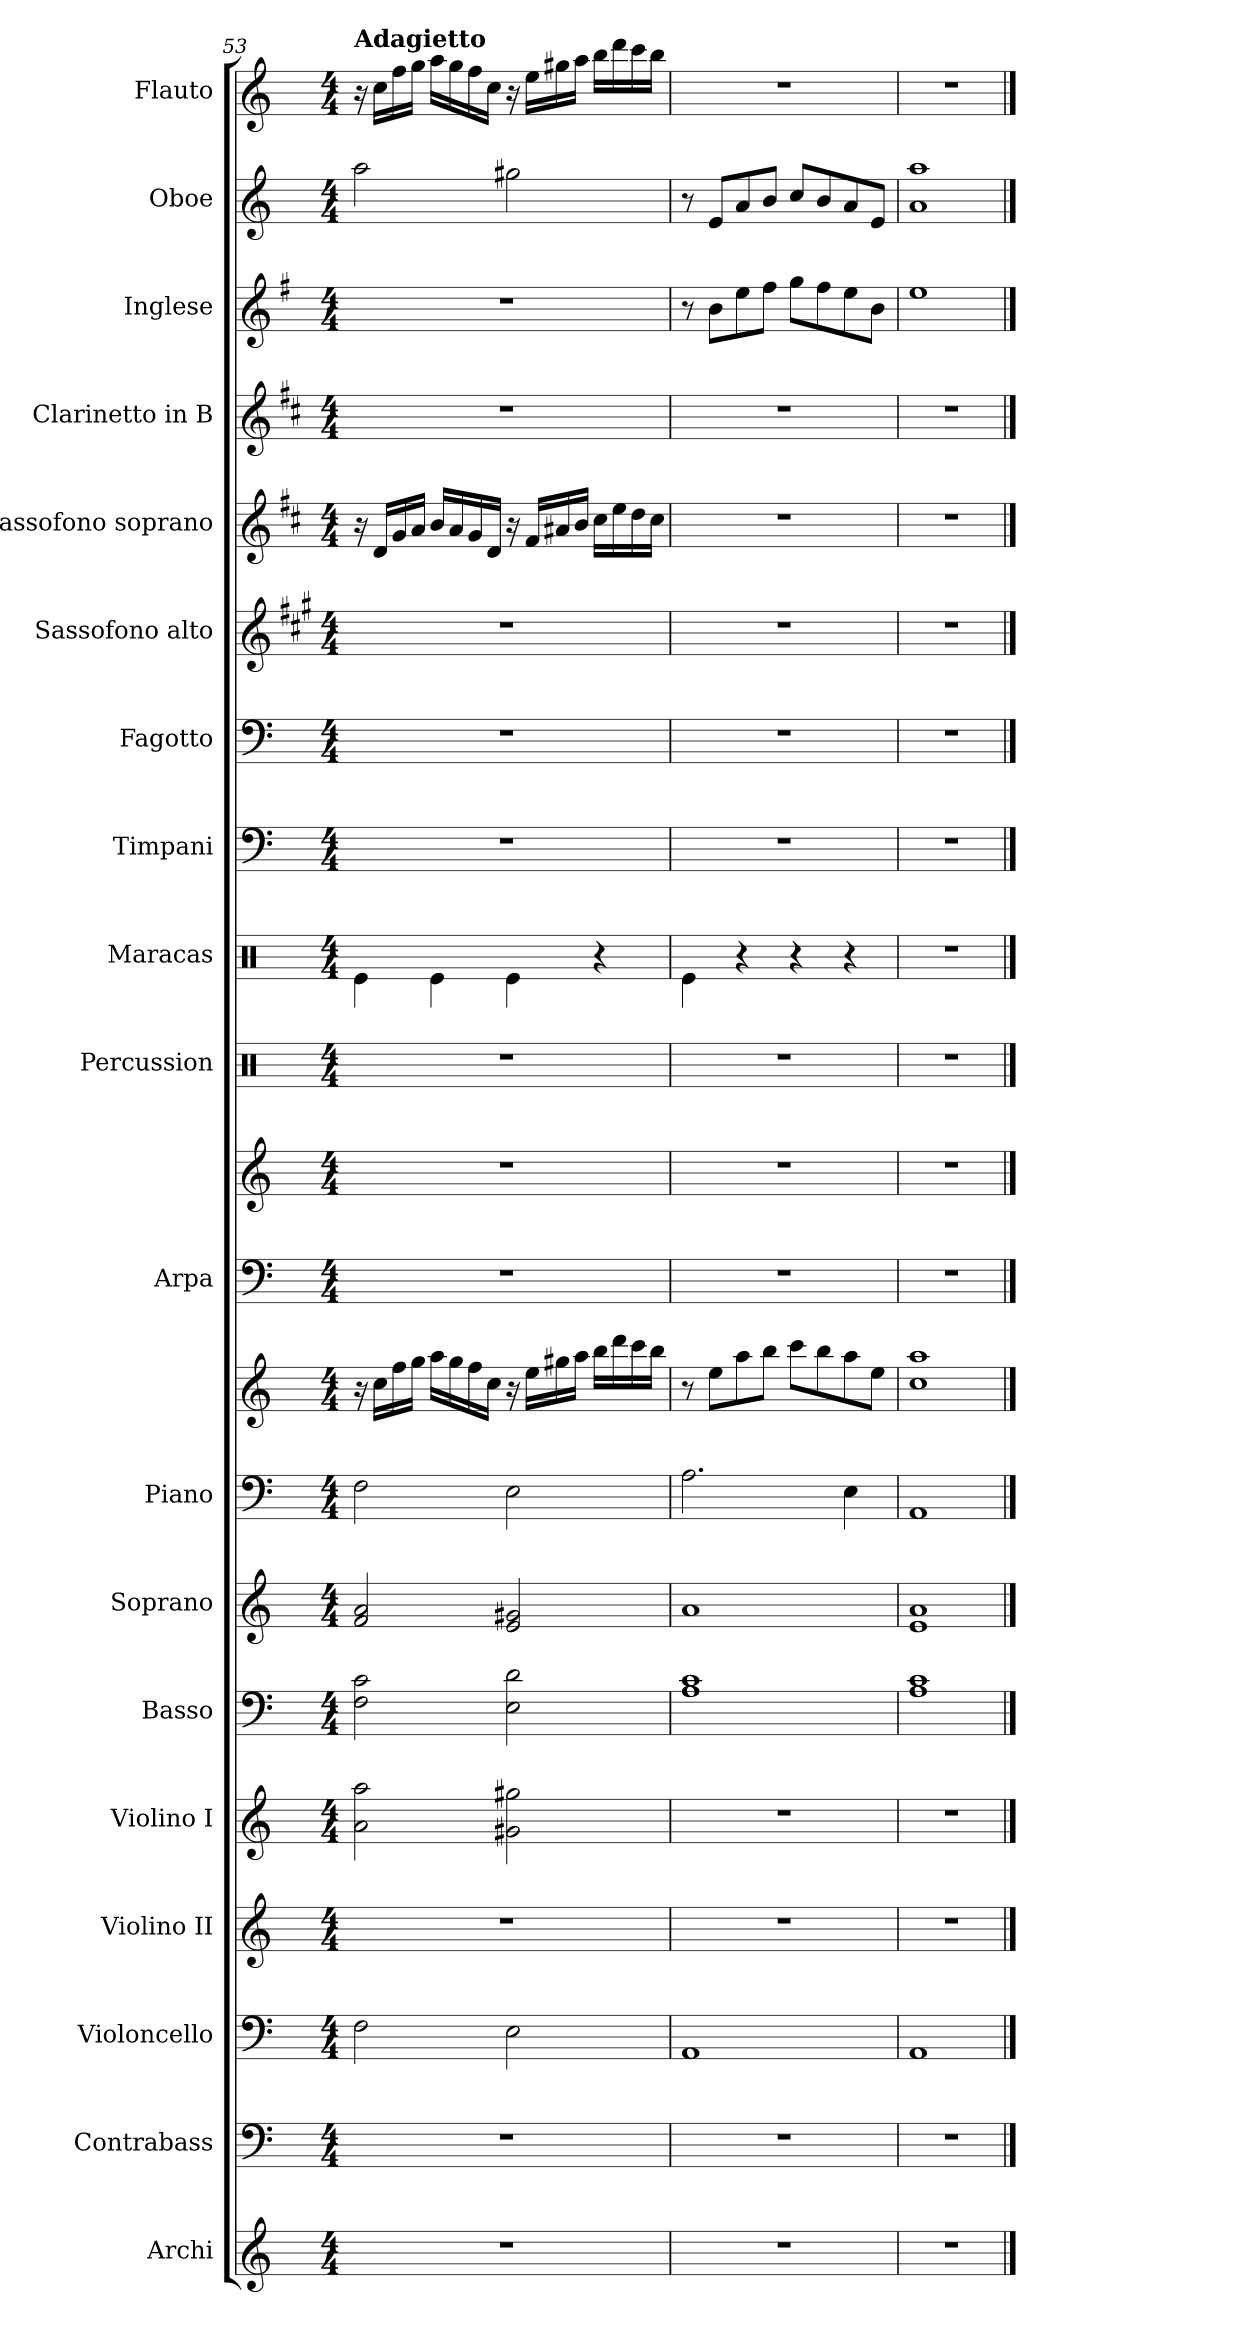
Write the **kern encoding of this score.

**kern	**kern	**kern	**kern	**kern	**kern	**kern	**kern	**kern	**kern	**kern	**kern	**kern	**kern	**kern	**kern	**kern	**kern	**kern	**kern	**kern
*part19	*part18	*part17	*part16	*part15	*part14	*part13	*part12	*part12	*part11	*part11	*part10	*part9	*part8	*part7	*part6	*part5	*part4	*part3	*part2	*part1
*staff21	*staff20	*staff19	*staff18	*staff17	*staff16	*staff15	*staff14	*staff13	*staff12	*staff11	*staff10	*staff9	*staff8	*staff7	*staff6	*staff5	*staff4	*staff3	*staff2	*staff1
*I"Archi	*I"Contrabass	*I"Violoncello	*I"Violino II	*I"Violino I	*I"Basso	*I"Soprano	*I"Piano	*	*I"Arpa	*	*I"Percussion	*I"Maracas	*I"Timpani	*I"Fagotto	*I"Sassofono alto	*I"Sassofono soprano	*I"Clarinetto in B	*I"Inglese	*I"Oboe	*I"Flauto
*I'Arc.	*I'Cb.	*I'Vc.	*I'Vn. II	*I'Vn. I	*I'B	*I'S.	*I'P-no	*	*I'Ar.	*	*I'Perc.	*I'Mrcs.	*I'Timp.	*I'Fag.	*I'Sass. a.	*I'Sass. s.	*I'Cl. (B)	*I'Ing.	*I'Ob.	*I'Fl.
*clefG2	*clefF4	*clefF4	*clefG2	*clefG2	*clefF4	*clefG2	*clefF4	*clefG2	*clefF4	*clefG2	*clefX	*clefX	*clefF4	*clefF4	*clefG2	*clefG2	*clefG2	*clefG2	*clefG2	*clefG2
*	*ITrd7c12	*	*	*	*	*	*	*	*	*	*	*	*	*	*ITrd5c9	*ITrd1c2	*ITrd1c2	*ITrd4c7	*	*
*k[]	*k[]	*k[]	*k[]	*k[]	*k[]	*k[]	*k[]	*k[]	*k[]	*k[]	*k[]	*k[]	*k[]	*k[]	*k[]	*k[]	*k[]	*k[]	*k[]	*k[]
*a:	*a:	*a:	*a:	*a:	*a:	*a:	*a:	*a:	*a:	*a:	*a:	*a:	*a:	*a:	*a:	*a:	*a:	*a:	*a:	*a:
*M4/4	*M4/4	*M4/4	*M4/4	*M4/4	*M4/4	*M4/4	*M4/4	*M4/4	*M4/4	*M4/4	*M4/4	*M4/4	*M4/4	*M4/4	*M4/4	*M4/4	*M4/4	*M4/4	*M4/4	*M4/4
=53	=53	=53	=53	=53	=53	=53	=53	=53	=53	=53	=53	=53	=53	=53	=53	=53	=53	=53	=53	=53
!	!	!	!	!	!	!	!	!	!	!	!	!	!	!	!	!	!	!	!	!LO:TX:a:B:t=Adagietto
1r	1r	2F\	1r	2a\ 2aa\	2F\ 2c\	2f/ 2a/	2F\	16r	1r	1r	1r	4Re\	1r	1r	1r	16r	1r	1r	2aa\	16r
.	.	.	.	.	.	.	.	16cc\LL	.	.	.	.	.	.	.	16c/LL	.	.	.	16cc\LL
.	.	.	.	.	.	.	.	16ff\	.	.	.	.	.	.	.	16f/	.	.	.	16ff\
.	.	.	.	.	.	.	.	16gg\JJ	.	.	.	.	.	.	.	16g/JJ	.	.	.	16gg\JJ
.	.	.	.	.	.	.	.	16aa\LL	.	.	.	4Re\	.	.	.	16a/LL	.	.	.	16aa\LL
.	.	.	.	.	.	.	.	16gg\	.	.	.	.	.	.	.	16g/	.	.	.	16gg\
.	.	.	.	.	.	.	.	16ff\	.	.	.	.	.	.	.	16f/	.	.	.	16ff\
.	.	.	.	.	.	.	.	16cc\JJ	.	.	.	.	.	.	.	16c/JJ	.	.	.	16cc\JJ
.	.	2E\	.	2g#X\ 2gg#X\	2E\ 2d\	2e/ 2g#X/	2E\	16r	.	.	.	4Re\	.	.	.	16r	.	.	2gg#X\	16r
.	.	.	.	.	.	.	.	16ee\LL	.	.	.	.	.	.	.	16e/LL	.	.	.	16ee\LL
.	.	.	.	.	.	.	.	16gg#X\	.	.	.	.	.	.	.	16g#X/	.	.	.	16gg#X\
.	.	.	.	.	.	.	.	16aa\JJ	.	.	.	.	.	.	.	16a/JJ	.	.	.	16aa\JJ
.	.	.	.	.	.	.	.	16bb\LL	.	.	.	4r	.	.	.	16b\LL	.	.	.	16bb\LL
.	.	.	.	.	.	.	.	16ddd\	.	.	.	.	.	.	.	16dd\	.	.	.	16ddd\
.	.	.	.	.	.	.	.	16ccc\	.	.	.	.	.	.	.	16cc\	.	.	.	16ccc\
.	.	.	.	.	.	.	.	16bb\JJ	.	.	.	.	.	.	.	16b\JJ	.	.	.	16bb\JJ
=54	=54	=54	=54	=54	=54	=54	=54	=54	=54	=54	=54	=54	=54	=54	=54	=54	=54	=54	=54	=54
1r	1r	1AA	1r	1r	1A 1c	1a	2.A\	8r	1r	1r	1r	4Re\	1r	1r	1r	1r	1r	8r	8r	1r
.	.	.	.	.	.	.	.	8ee\L	.	.	.	.	.	.	.	.	.	8e\L	8e/L	.
.	.	.	.	.	.	.	.	8aa\	.	.	.	4r	.	.	.	.	.	8a\	8a/	.
.	.	.	.	.	.	.	.	8bb\J	.	.	.	.	.	.	.	.	.	8b\J	8b/J	.
.	.	.	.	.	.	.	.	8ccc\L	.	.	.	4r	.	.	.	.	.	8cc\L	8cc/L	.
.	.	.	.	.	.	.	.	8bb\	.	.	.	.	.	.	.	.	.	8b\	8b/	.
.	.	.	.	.	.	.	4E\	8aa\	.	.	.	4r	.	.	.	.	.	8a\	8a/	.
.	.	.	.	.	.	.	.	8ee\J	.	.	.	.	.	.	.	.	.	8e\J	8e/J	.
=55	=55	=55	=55	=55	=55	=55	=55	=55	=55	=55	=55	=55	=55	=55	=55	=55	=55	=55	=55	=55
1r	1r	1AA	1r	1r	1A 1c	1e 1a	1AA	1cc 1aa	1r	1r	1r	1r	1r	1r	1r	1r	1r	1a	1a 1aa	1r
==	==	==	==	==	==	==	==	==	==	==	==	==	==	==	==	==	==	==	==	==
*-	*-	*-	*-	*-	*-	*-	*-	*-	*-	*-	*-	*-	*-	*-	*-	*-	*-	*-	*-	*-
